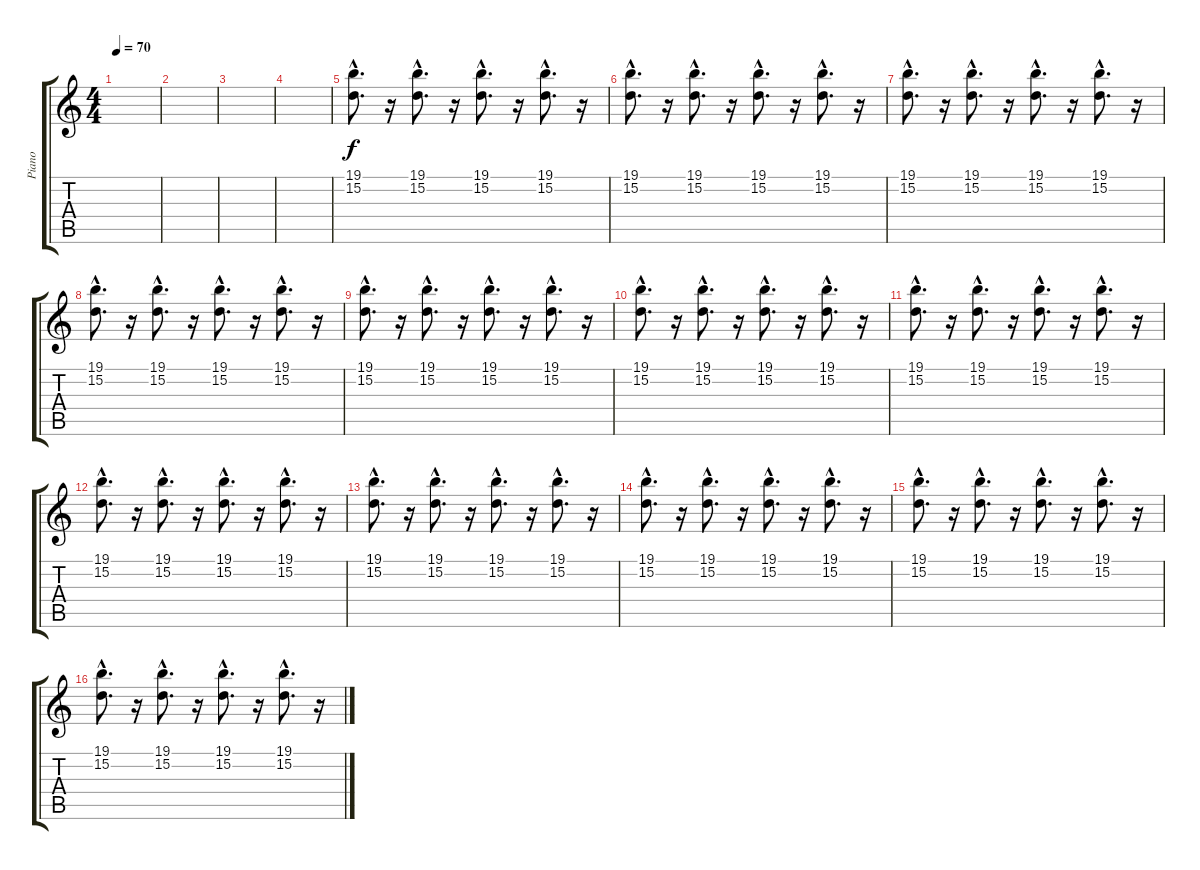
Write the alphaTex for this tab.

\track ("Piano" "Piano") {instrument acousticgrandpiano}
\staff {score tabs}
\tuning (E4 B3 G3 D3 A2 E2) {hide}
\ts (4 4)
\tempo 70
\clef g2
\ks c
|
|
|
|
(19.1{hac} 15.2{hac}).8{d} r.16 (19.1{hac} 15.2{hac}).8{d} r.16 (19.1{hac} 15.2{hac}).8{d} r.16 (19.1{hac} 15.2{hac}).8{d} r.16 |
(19.1{hac} 15.2{hac}).8{d} r.16 (19.1{hac} 15.2{hac}).8{d} r.16 (19.1{hac} 15.2{hac}).8{d} r.16 (19.1{hac} 15.2{hac}).8{d} r.16 |
(19.1{hac} 15.2{hac}).8{d} r.16 (19.1{hac} 15.2{hac}).8{d} r.16 (19.1{hac} 15.2{hac}).8{d} r.16 (19.1{hac} 15.2{hac}).8{d} r.16 |
(19.1{hac} 15.2{hac}).8{d} r.16 (19.1{hac} 15.2{hac}).8{d} r.16 (19.1{hac} 15.2{hac}).8{d} r.16 (19.1{hac} 15.2{hac}).8{d} r.16 |
(19.1{hac} 15.2{hac}).8{d} r.16 (19.1{hac} 15.2{hac}).8{d} r.16 (19.1{hac} 15.2{hac}).8{d} r.16 (19.1{hac} 15.2{hac}).8{d} r.16 |
(19.1{hac} 15.2{hac}).8{d} r.16 (19.1{hac} 15.2{hac}).8{d} r.16 (19.1{hac} 15.2{hac}).8{d} r.16 (19.1{hac} 15.2{hac}).8{d} r.16 |
(19.1{hac} 15.2{hac}).8{d} r.16 (19.1{hac} 15.2{hac}).8{d} r.16 (19.1{hac} 15.2{hac}).8{d} r.16 (19.1{hac} 15.2{hac}).8{d} r.16 |
(19.1{hac} 15.2{hac}).8{d} r.16 (19.1{hac} 15.2{hac}).8{d} r.16 (19.1{hac} 15.2{hac}).8{d} r.16 (19.1{hac} 15.2{hac}).8{d} r.16 |
(19.1{hac} 15.2{hac}).8{d} r.16 (19.1{hac} 15.2{hac}).8{d} r.16 (19.1{hac} 15.2{hac}).8{d} r.16 (19.1{hac} 15.2{hac}).8{d} r.16 |
(19.1{hac} 15.2{hac}).8{d} r.16 (19.1{hac} 15.2{hac}).8{d} r.16 (19.1{hac} 15.2{hac}).8{d} r.16 (19.1{hac} 15.2{hac}).8{d} r.16 |
(19.1{hac} 15.2{hac}).8{d} r.16 (19.1{hac} 15.2{hac}).8{d} r.16 (19.1{hac} 15.2{hac}).8{d} r.16 (19.1{hac} 15.2{hac}).8{d} r.16 |
(19.1{hac} 15.2{hac}).8{d} r.16 (19.1{hac} 15.2{hac}).8{d} r.16 (19.1{hac} 15.2{hac}).8{d} r.16 (19.1{hac} 15.2{hac}).8{d} r.16
